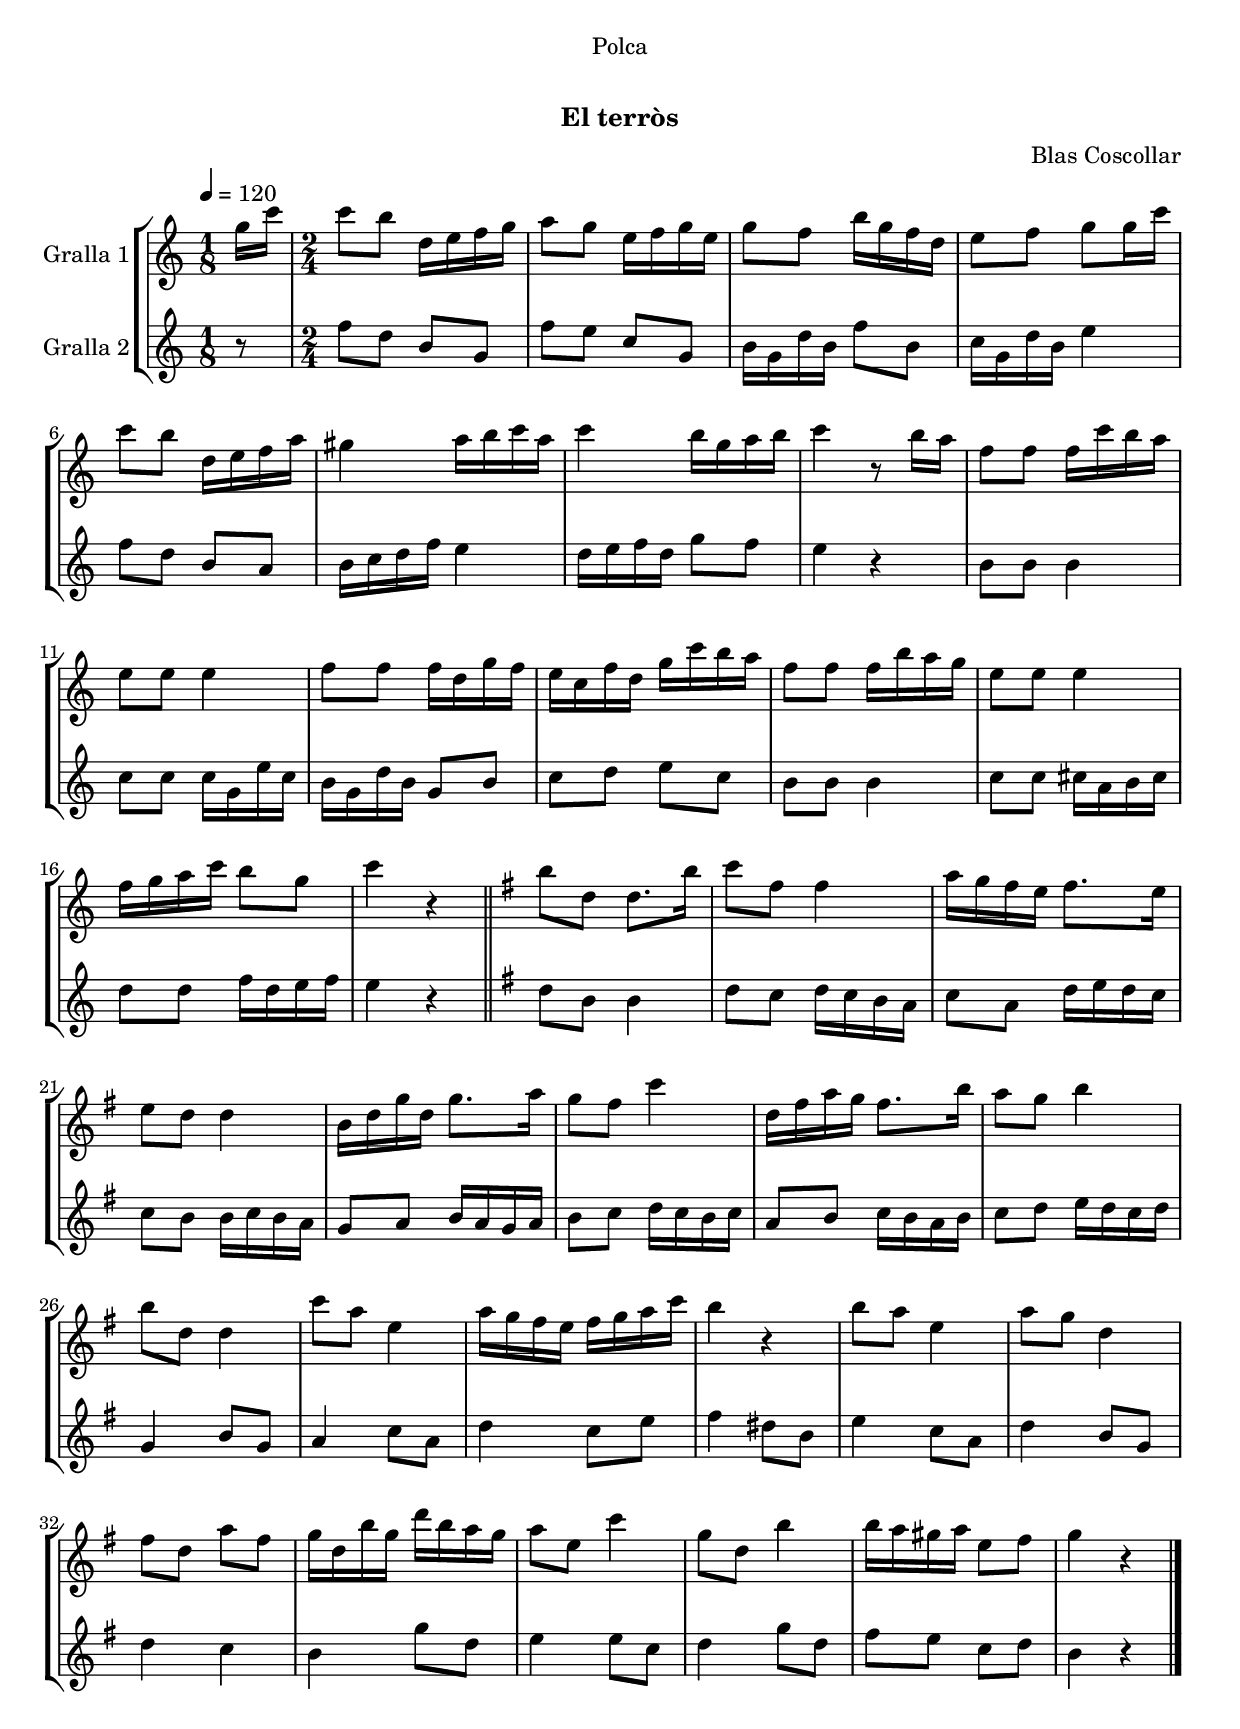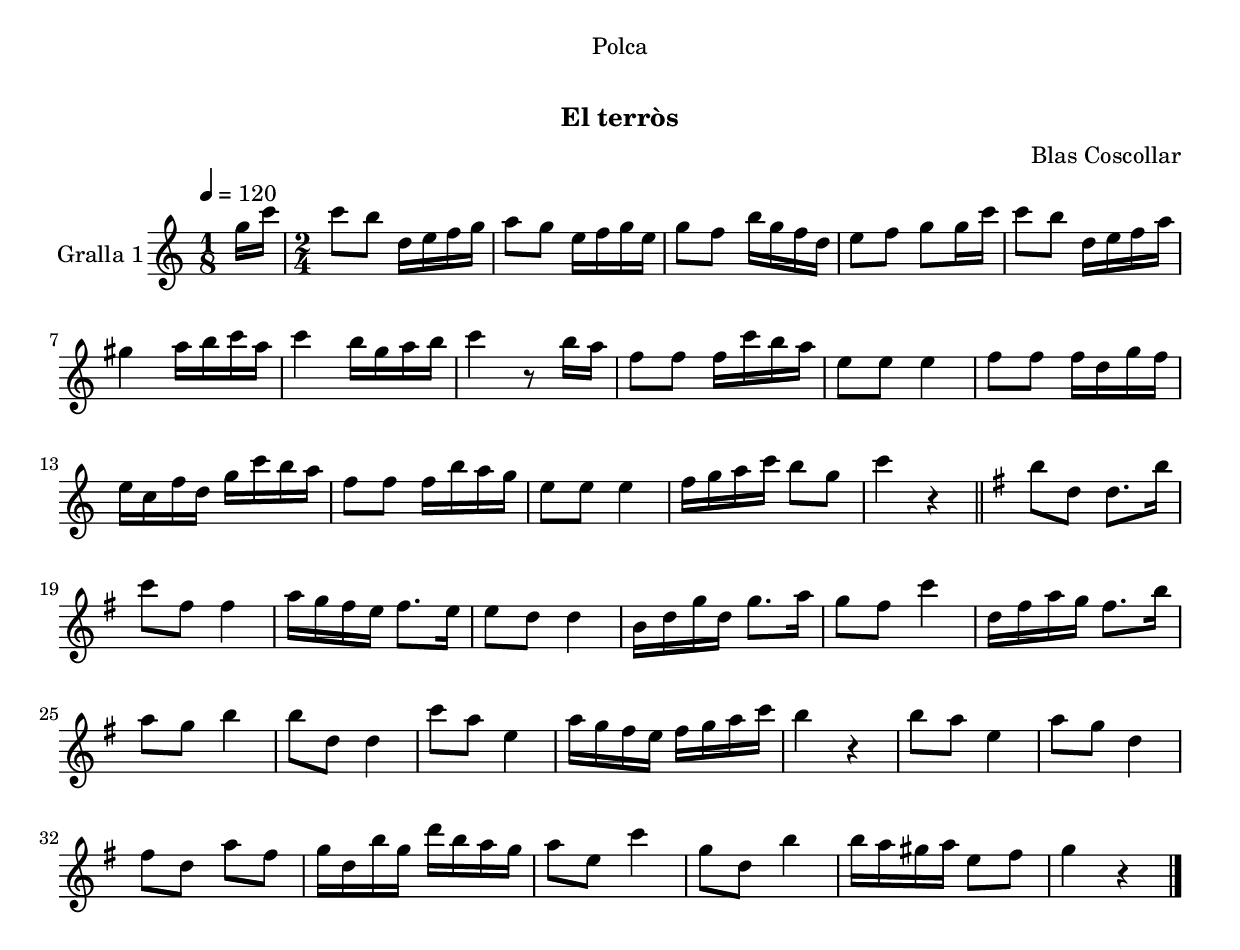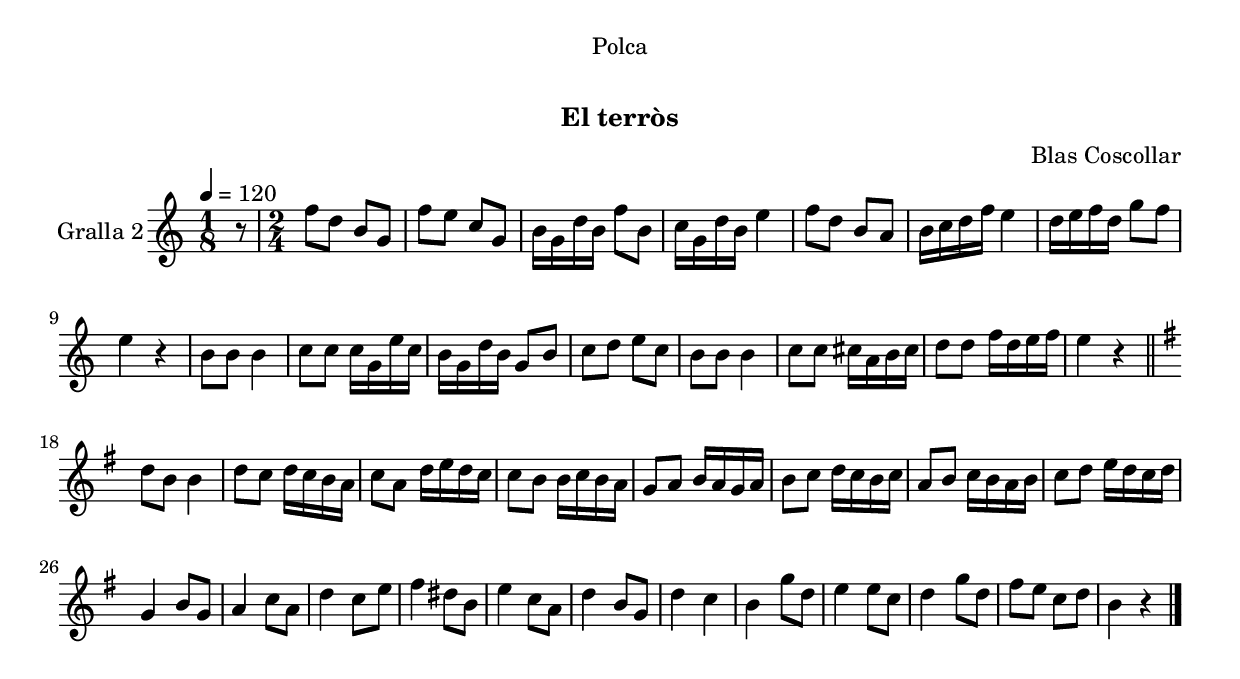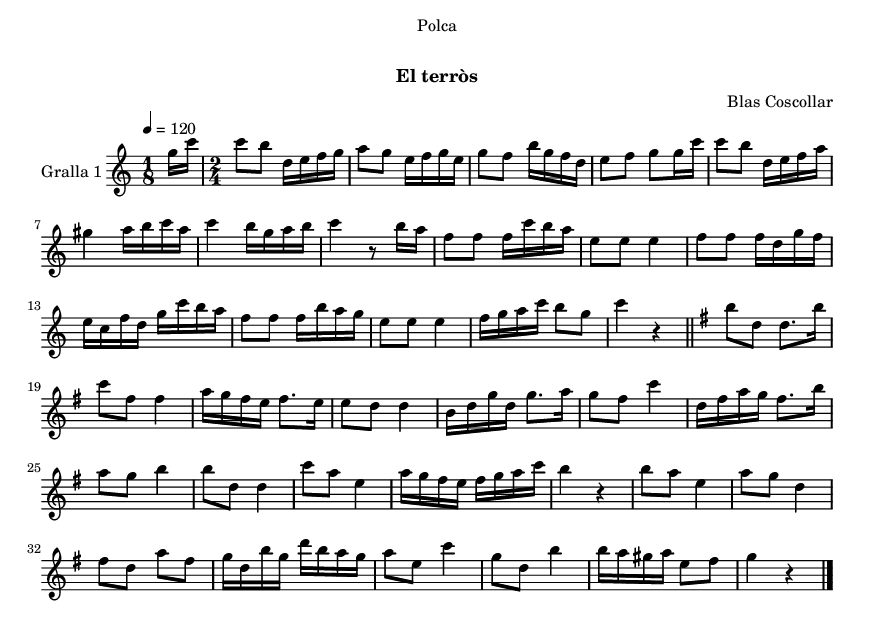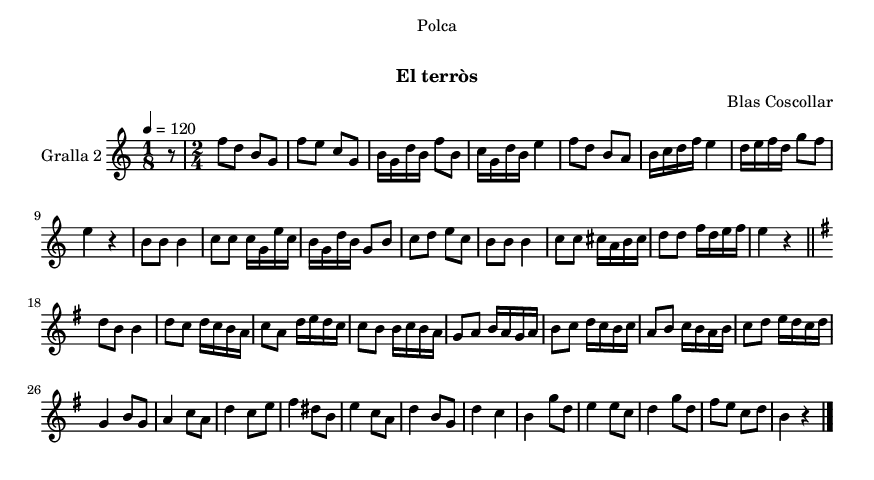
\version "2.16.0"

\header {
  dedication="Polca"
  title="   "
  subtitle="El terròs"
  subsubtitle=""
  poet=""
  meter=""
  piece=""
  composer="Blas Coscollar"
  arranger=""
  opus=""
  instrument=""
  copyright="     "
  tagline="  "
}

liniaroAa =
\relative g''
{
  \tempo 4=120
  \clef treble
  \key c \major
  \time 1/8
  g16 c  |
  \time 2/4   c8 b d,16 e f g  |
  a8 g e16 f g e  |
  g8 f b16 g f d  |
  %05
  e8 f g g16 c  |
  c8 b d,16 e f a  |
  gis4 a16 b c a  |
  c4 b16 g a b  |
  c4 r8 b16 a  |
  %10
  f8 f f16 c' b a  |
  e8 e e4  |
  f8 f f16 d g f  |
  e16 c f d g c b a  |
  f8 f f16 b a g  |
  %15
  e8 e e4  |
  f16 g a c b8 g  |
  c4 r  \bar "||"
  \key g \major   b8 d, d8. b'16  |
  c8 fis, fis4  |
  %20
  a16 g fis e fis8. e16  |
  e8 d d4  |
  b16 d g d g8. a16  |
  g8 fis c'4  |
  d,16 fis a g fis8. b16  |
  %25
  a8 g b4  |
  b8 d, d4  |
  c'8 a e4  |
  a16 g fis e fis g a c  |
  b4 r  |
  %30
  b8 a e4  |
  a8 g d4  |
  fis8 d a' fis  |
  g16 d b' g d' b a g  |
  a8 e c'4  |
  %35
  g8 d b'4  |
  b16 a gis a e8 fis  |
  g4 r  \bar "|."
}

liniaroAb =
\relative f''
{
  \tempo 4=120
  \clef treble
  \key c \major
  \time 1/8
  r8  |
  \time 2/4   f8 d b g  |
  f'8 e c g  |
  b16 g d' b f'8 b,  |
  %05
  c16 g d' b e4  |
  f8 d b a  |
  b16 c d f e4  |
  d16 e f d g8 f  |
  e4 r  |
  %10
  b8 b b4  |
  c8 c c16 g e' c  |
  b16 g d' b g8 b  |
  c8 d e c  |
  b8 b b4  |
  %15
  c8 c cis16 a b cis  |
  d8 d f16 d e f  |
  e4 r  \bar "||"
  \key g \major   d8 b b4  |
  d8 c d16 c b a  |
  %20
  c8 a d16 e d c  |
  c8 b b16 c b a  |
  g8 a b16 a g a  |
  b8 c d16 c b c  |
  a8 b c16 b a b  |
  %25
  c8 d e16 d c d  |
  g,4 b8 g  |
  a4 c8 a  |
  d4 c8 e  |
  fis4 dis8 b  |
  %30
  e4 c8 a  |
  d4 b8 g  |
  d'4 c  |
  b4 g'8 d  |
  e4 e8 c  |
  %35
  d4 g8 d  |
  fis8 e c d  |
  b4 r  \bar "|."
}

\book {

\paper {
  print-page-number = false
}

\bookpart {
  \score {
    \new StaffGroup {
      \override Score.RehearsalMark #'self-alignment-X = #LEFT
      <<
        \new Staff \with {instrumentName = #"Gralla 1" } \liniaroAa
        \new Staff \with {instrumentName = #"Gralla 2" } \liniaroAb
      >>
    }
    \layout {}
  }\score { \unfoldRepeats
    \new StaffGroup {
      \override Score.RehearsalMark #'self-alignment-X = #LEFT
      <<
        \new Staff \with {instrumentName = #"Gralla 1" } \liniaroAa
        \new Staff \with {instrumentName = #"Gralla 2" } \liniaroAb
      >>
    }
    \midi {}
  }
}

\bookpart {
  \header {}
  \score {
    \new StaffGroup {
      \override Score.RehearsalMark #'self-alignment-X = #LEFT
      <<
        \new Staff \with {instrumentName = #"Gralla 1" } \liniaroAa
      >>
    }
    \layout {}
  }\score { \unfoldRepeats
    \new StaffGroup {
      \override Score.RehearsalMark #'self-alignment-X = #LEFT
      <<
        \new Staff \with {instrumentName = #"Gralla 1" } \liniaroAa
      >>
    }
    \midi {}
  }
}

\bookpart {
  \header {}
  \score {
    \new StaffGroup {
      \override Score.RehearsalMark #'self-alignment-X = #LEFT
      <<
        \new Staff \with {instrumentName = #"Gralla 2" } \liniaroAb
      >>
    }
    \layout {}
  }\score { \unfoldRepeats
    \new StaffGroup {
      \override Score.RehearsalMark #'self-alignment-X = #LEFT
      <<
        \new Staff \with {instrumentName = #"Gralla 2" } \liniaroAb
      >>
    }
    \midi {}
  }
}

}

\book {

\paper {
  print-page-number = false
  #(set-paper-size "a6landscape")
  #(layout-set-staff-size 14)
}

\bookpart {
  \header {}
  \score {
    \new StaffGroup {
      \override Score.RehearsalMark #'self-alignment-X = #LEFT
      <<
        \new Staff \with {instrumentName = #"Gralla 1" } \liniaroAa
      >>
    }
    \layout {}
  }
}

\bookpart {
  \header {}
  \score {
    \new StaffGroup {
      \override Score.RehearsalMark #'self-alignment-X = #LEFT
      <<
        \new Staff \with {instrumentName = #"Gralla 2" } \liniaroAb
      >>
    }
    \layout {}
  }
}

}

